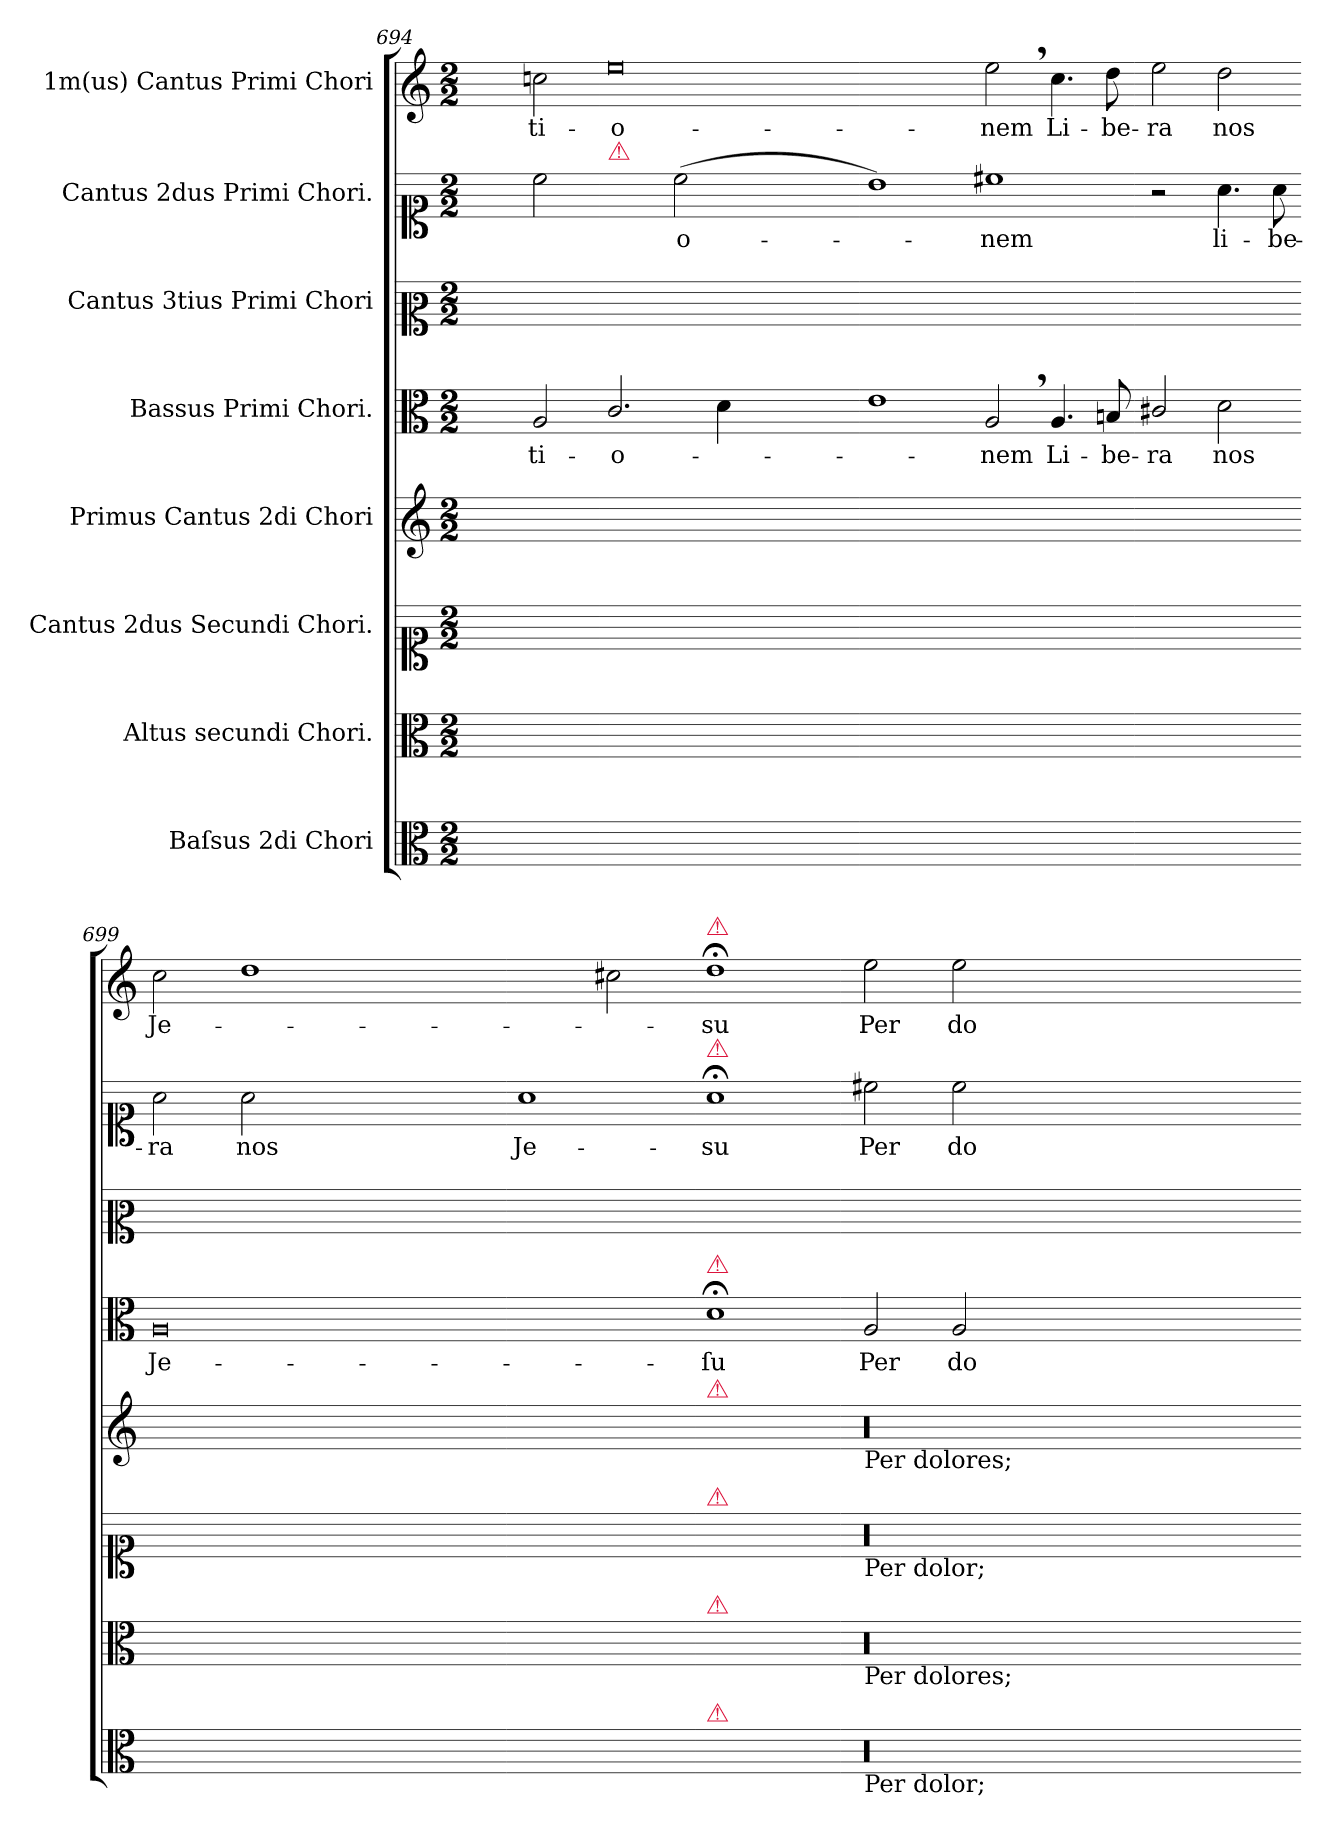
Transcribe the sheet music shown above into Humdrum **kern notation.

**kern	**kern	**kern	**kern	**kern	**text	**kern	**kern	**text	**kern	**text
*part8	*part7	*part6	*part5	*part4	*part4	*part3	*part2	*part2	*part1	*part1
*staff8	*staff7	*staff6	*staff5	*staff4	*staff4	*staff3	*staff2	*staff2	*staff1	*staff1
*I"Baſsus 2di Chori	*I"Altus secundi Chori.	*I"Cantus 2dus Secundi Chori.	*I"Primus Cantus 2di Chori	*I"Bassus Primi Chori.	*	*I"Cantus 3tius Primi Chori	*I"Cantus 2dus Primi Chori.	*	*I"1m(us) Cantus Primi Chori	*
*clefC3	*clefC3	*clefC1	*clefG2	*clefC3	*	*clefC2	*clefC1	*	*clefG2	*
*k[]	*k[]	*k[]	*k[]	*k[]	*	*k[]	*k[]	*	*k[]	*
*M2/2	*M2/2	*M2/2	*M2/2	*M2/2	*	*M2/2	*M2/2	*	*M2/2	*
=694	=694	=694	=694	=694	=694	=694	=694	=694	=694	=694
1ryy	1ryy	1ryy	1ryy	2ryy	.	1ryy	2ryy	.	2ryy	.
.	.	.	.	2A/	-ti-	.	2cc\	.	2ccn\	-ti-
=695-	=695-	=695-	=695-	=695-	=695-	=695-	=695-	=695-	=695-	=695-
!	!	!	!	!	!	!	!LO:TX:a:color=crimson:t=⚠	!	!	!
1ryy	1ryy	1ryy	1ryy	2.c/	-o-	1ryy	2dd\yy	-ti-	0ee	-o-
.	.	.	.	.	.	.	(<2cc\	-o-	.	.
.	.	.	.	4d\	.	.	.	.	.	.
1ryy	1ryy	1ryy	1ryy	1ryy	.	1ryy	1ryy	.	.	.
=696-	=696-	=696-	=696-	=696-	=696-	=696-	=696-	=696-	=696-	=696-
1ryy	1ryy	1ryy	1ryy	1e	.	1ryy	1b)	.	1ryy	.
=697-	=697-	=697-	=697-	=697-	=697-	=697-	=697-	=697-	=697-	=697-
1ryy	1ryy	1ryy	1ryy	2A,/	-nem	1ryy	1cc#X	-nem	2ee,\	-nem
.	.	.	.	4.A/	Li-	.	.	.	4.cc\	Li-
.	.	.	.	8Bn/	-be-	.	.	.	8dd\	-be-
=698-	=698-	=698-	=698-	=698-	=698-	=698-	=698-	=698-	=698-	=698-
1ryy	1ryy	1ryy	1ryy	2c#X/	-ra	1ryy	2r	.	2ee\	-ra
.	.	.	.	2d\	nos	.	4.a\	li-	2dd\	nos
.	.	.	.	.	.	.	8a\	-be-	.	.
=699-	=699-	=699-	=699-	=699-	=699-	=699-	=699-	=699-	=699-	=699-
1ryy	1ryy	1ryy	1ryy	0A	Je-	1ryy	2a\	-ra	2cc\	Je-
.	.	.	.	.	.	.	2a\	nos	1dd\	.
1ryy	1ryy	1ryy	1ryy	.	.	1ryy	1ryy	.	.	.
.	.	.	.	.	.	.	.	.	2ryy	.
=700-	=700-	=700-	=700-	=700-	=700-	=700-	=700-	=700-	=700-	=700-
1ryy	1ryy	1ryy	1ryy	1ryy	.	1ryy	1a	Je-	2ryy	.
.	.	.	.	.	.	.	.	.	2cc#X\	.
=701-	=701-	=701-	=701-	=701-	=701-	=701-	=701-	=701-	=701-	=701-
!	!	!	!	!	!	!	!	!	!LO:TX:a:color=crimson:t=⚠	!
!	!	!	!	!	!	!	!LO:TX:a:color=crimson:t=⚠	!	!	!
!	!	!	!	!LO:TX:a:color=crimson:t=⚠	!	!	!	!	!	!
!	!	!	!LO:TX:a:color=crimson:t=⚠	!	!	!	!	!	!	!
!	!	!LO:TX:a:color=crimson:t=⚠	!	!	!	!	!	!	!	!
!	!LO:TX:a:color=crimson:t=⚠	!	!	!	!	!	!	!	!	!
!LO:TX:a:color=crimson:t=⚠	!	!	!	!	!	!	!	!	!	!
1ryy	1ryy	1ryy	1ryy	1d;	-ſu	1ryy	1a;	-su	1dd;	-su
=702-	=702-	=702-	=702-	=702-	=702-	=702-	=702-	=702-	=702-	=702-
!	!	!	!LO:TX:b:t=Per dolores;	!	!	!	!	!	!	!
!	!	!LO:TX:b:t=Per dolor;	!	!	!	!	!	!	!	!
!	!LO:TX:b:t=Per dolores;	!	!	!	!	!	!	!	!	!
!LO:TX:b:t=Per dolor;	!	!	!	!	!	!	!	!	!	!
00r	00r	00r	00r	2A/	Per	1ryy	2cc#X\	Per	2ee\	Per
.	.	.	.	2A/	do-	.	2cc#\	do-	2ee\	do-
.	.	.	.	0.ryy	.	0.ryy	0.ryy	.	0.ryy	.
=-	=-	=-	=-	=-	=-	=-	=-	=-	=-	=-
*-	*-	*-	*-	*-	*-	*-	*-	*-	*-	*-
